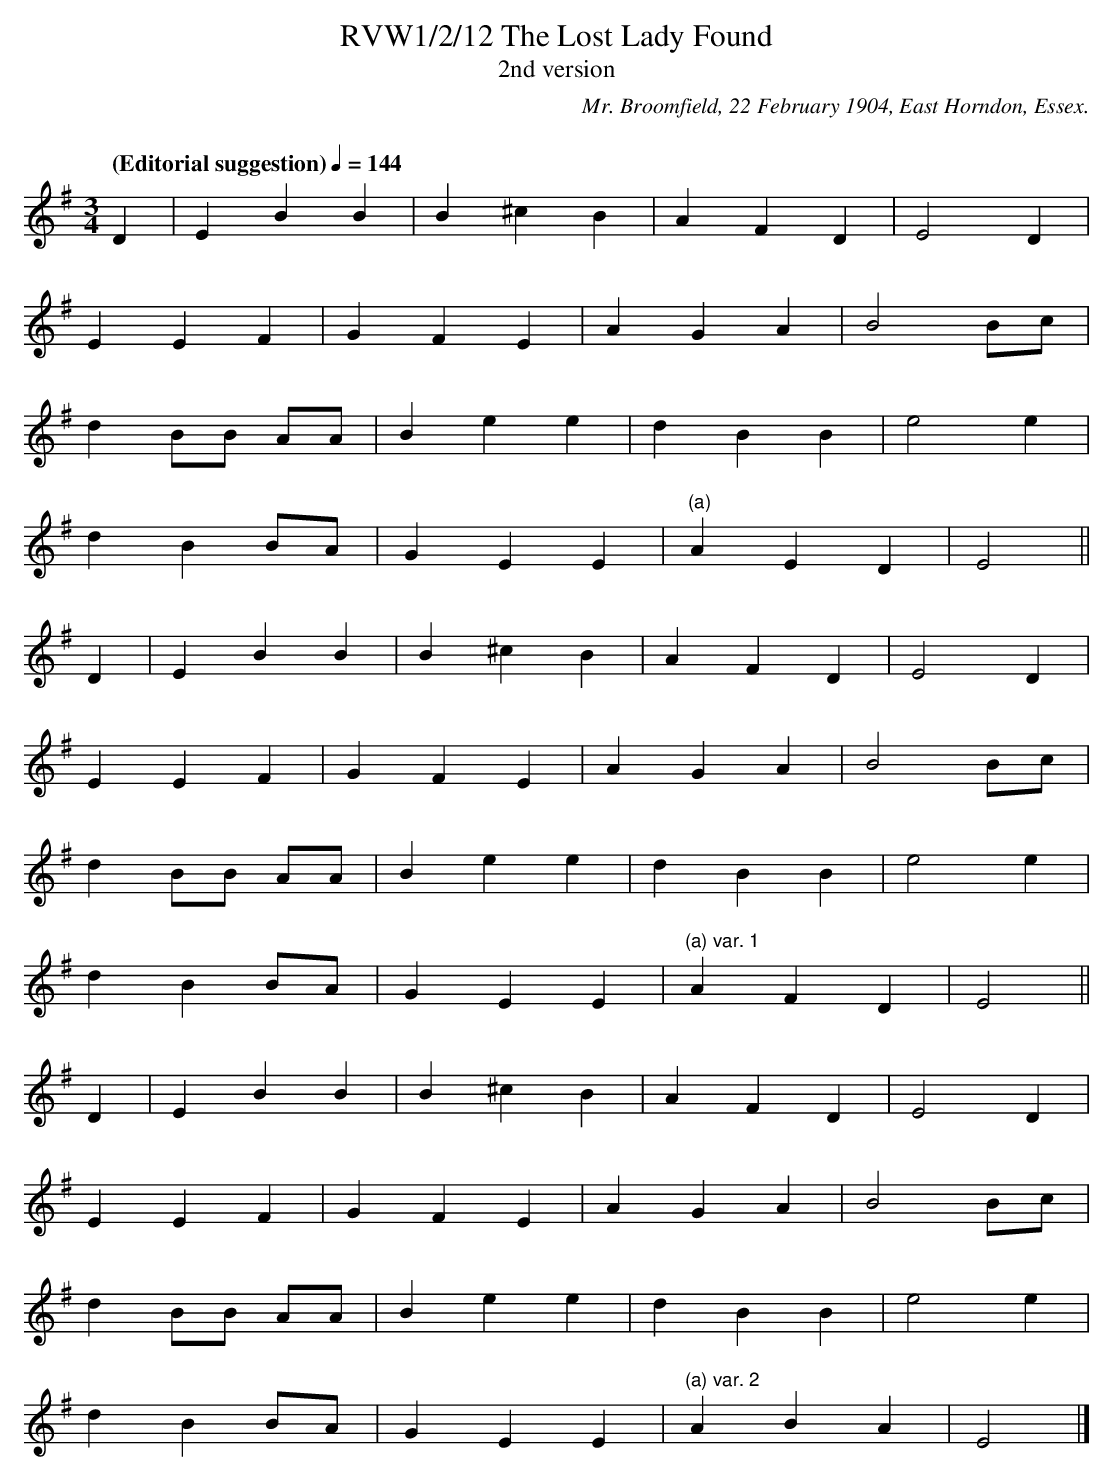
X:1
T:RVW1/2/12 The Lost Lady Found
T:2nd version
C:Mr. Broomfield, 22 February 1904, East Horndon, Essex.
C:
L:1/4
Q: "(Editorial suggestion)" 1/4=144
M:3/4
K:G
D | E B B | B ^c B | A F D | E2 D |$
E E F | G F E | A G A | B2 B/2c/2 |$
d B/2B/2 A/2A/2 | B e e | d B B | e2 e |$
d B B/2A/2 | G E E | "(a)"A E D | E2 ||$
D | E B B | B ^c B | A F D | E2 D |$
E E F | G F E | A G A | B2 B/2c/2 |$
d B/2B/2 A/2A/2 | B e e | d B B | e2 e |$
d B B/2A/2 | G E E | "(a) var. 1"A F D | E2 ||$
D | E B B | B ^c B | A F D | E2 D |$
E E F | G F E | A G A | B2 B/2c/2 |$
d B/2B/2 A/2A/2 | B e e | d B B | e2 e |$
d B B/2A/2 | G E E | "(a) var. 2"A B A | E2 |]$
